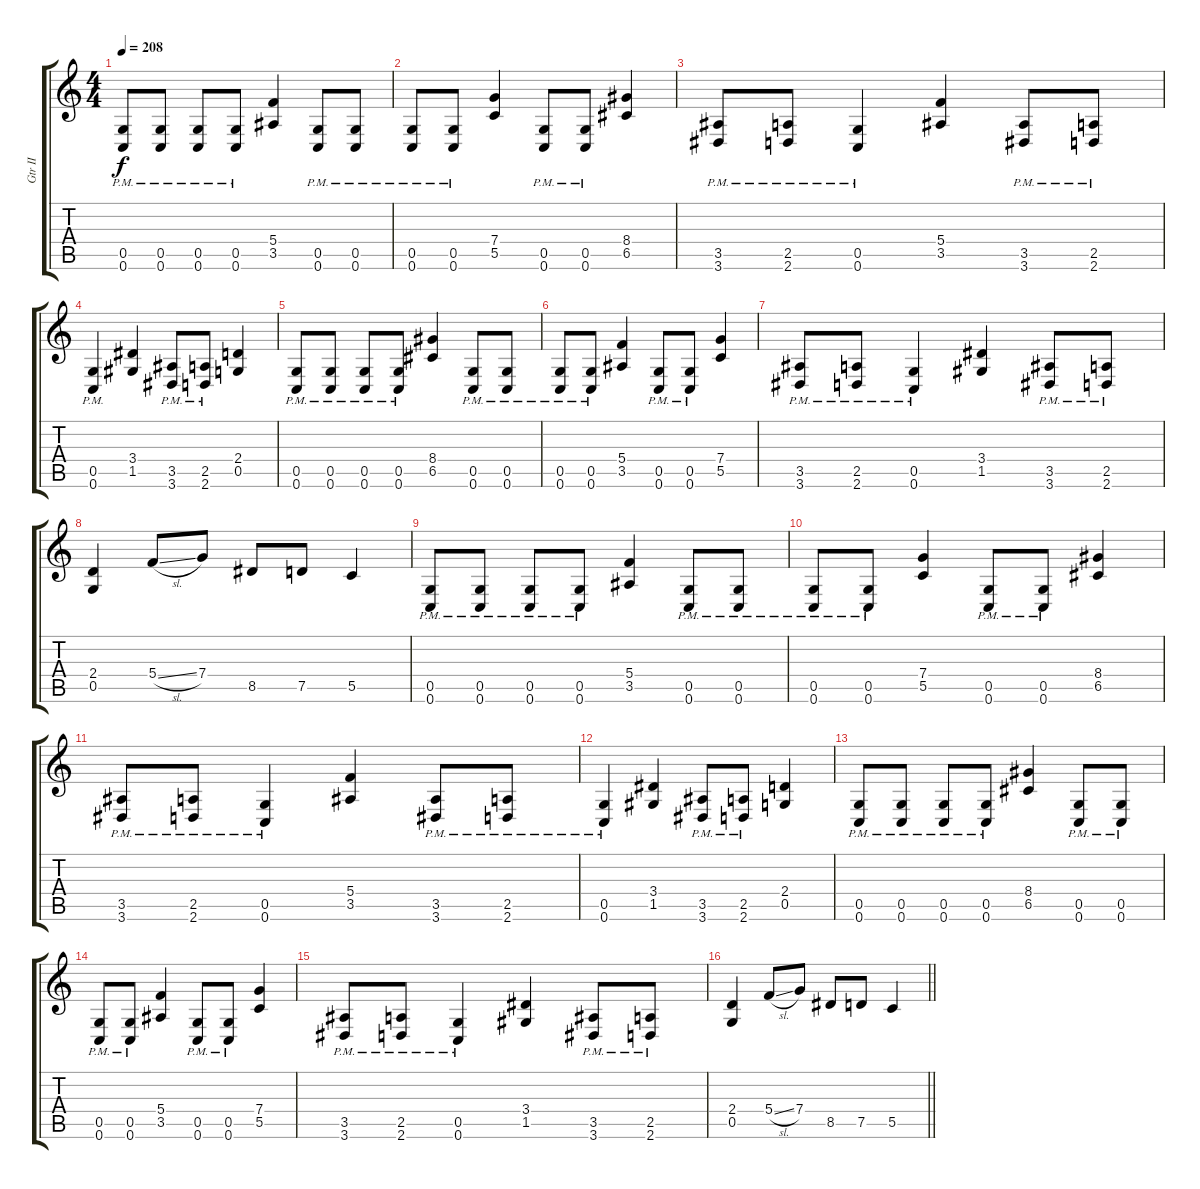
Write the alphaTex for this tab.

\track ("Gtr II" "Gtr II") {instrument distortionguitar}
\staff {score tabs}
\tuning (D4 A3 F3 C3 G2 C2) {hide}
\ts (4 4)
\tempo 208
\clef g2
\ks c
(0.5{pm} 0.6{pm}).8{dy f volume 16 balance 0} (0.5{pm} 0.6{pm}).8 (0.5{pm} 0.6{pm}).8 (0.5{pm} 0.6{pm}).8 (5.4 3.5).4 (0.5{pm} 0.6{pm}).8 (0.5{pm} 0.6{pm}).8 |
(0.5{pm} 0.6{pm}).8 (0.5{pm} 0.6{pm}).8 (7.4 5.5).4 (0.5{pm} 0.6{pm}).8 (0.5{pm} 0.6{pm}).8 (8.4 6.5).4 |
(3.5{pm} 3.6{pm}).8 (2.5{pm} 2.6{pm}).8 (0.5{pm} 0.6{pm}).4 (5.4 3.5).4 (3.5{pm} 3.6{pm}).8 (2.5{pm} 2.6{pm}).8 |
(0.5{pm} 0.6{pm}).4 (3.4 1.5).4 (3.5{pm} 3.6{pm}).8 (2.5{pm} 2.6{pm}).8 (2.4 0.5).4 |
(0.5{pm} 0.6{pm}).8 (0.5{pm} 0.6{pm}).8 (0.5{pm} 0.6{pm}).8 (0.5{pm} 0.6{pm}).8 (8.4 6.5).4 (0.5{pm} 0.6{pm}).8 (0.5{pm} 0.6{pm}).8 |
(0.5{pm} 0.6{pm}).8 (0.5{pm} 0.6{pm}).8 (5.4 3.5).4 (0.5{pm} 0.6{pm}).8 (0.5{pm} 0.6{pm}).8 (7.4 5.5).4 |
(3.5{pm} 3.6{pm}).8 (2.5{pm} 2.6{pm}).8 (0.5{pm} 0.6{pm}).4 (3.4 1.5).4 (3.5{pm} 3.6{pm}).8 (2.5{pm} 2.6{pm}).8 |
(2.4 0.5).4 5.4{sl}.8 7.4.8 8.5.8 7.5.8 5.5.4 |
(0.5{pm} 0.6{pm}).8 (0.5{pm} 0.6{pm}).8 (0.5{pm} 0.6{pm}).8 (0.5{pm} 0.6{pm}).8 (5.4 3.5).4 (0.5{pm} 0.6{pm}).8 (0.5{pm} 0.6{pm}).8 |
(0.5{pm} 0.6{pm}).8 (0.5{pm} 0.6{pm}).8 (7.4 5.5).4 (0.5{pm} 0.6{pm}).8 (0.5{pm} 0.6{pm}).8 (8.4 6.5).4 |
(3.5{pm} 3.6{pm}).8 (2.5{pm} 2.6{pm}).8 (0.5{pm} 0.6{pm}).4 (5.4 3.5).4 (3.5{pm} 3.6{pm}).8 (2.5{pm} 2.6{pm}).8 |
(0.5{pm} 0.6{pm}).4 (3.4 1.5).4 (3.5{pm} 3.6{pm}).8 (2.5{pm} 2.6{pm}).8 (2.4 0.5).4 |
(0.5{pm} 0.6{pm}).8 (0.5{pm} 0.6{pm}).8 (0.5{pm} 0.6{pm}).8 (0.5{pm} 0.6{pm}).8 (8.4 6.5).4 (0.5{pm} 0.6{pm}).8 (0.5{pm} 0.6{pm}).8 |
(0.5{pm} 0.6{pm}).8 (0.5{pm} 0.6{pm}).8 (5.4 3.5).4 (0.5{pm} 0.6{pm}).8 (0.5{pm} 0.6{pm}).8 (7.4 5.5).4 |
(3.5{pm} 3.6{pm}).8 (2.5{pm} 2.6{pm}).8 (0.5{pm} 0.6{pm}).4 (3.4 1.5).4 (3.5{pm} 3.6{pm}).8 (2.5{pm} 2.6{pm}).8 |
\barLineRight lightlight
(2.4 0.5).4 5.4{sl}.8 7.4.8 8.5.8 7.5.8 5.5.4
